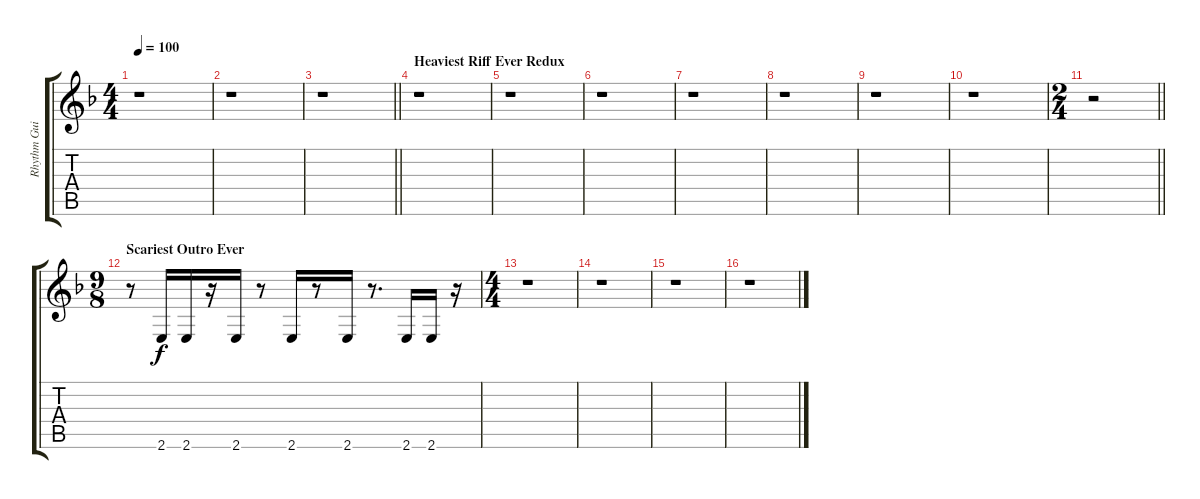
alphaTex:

\track ("Rhythm Guitar" "Rhythm Gui") {instrument overdrivenguitar}
\staff {score tabs}
\tuning (E4 B3 G3 D3 A2 D2) {hide}
\ts (4 4)
\tempo 100
\clef g2
\ks dminor
r.1{dy f} |
r.1 |
\barLineRight lightlight
r.1 |
\section ("" "Heaviest Riff Ever Redux")
r.1 |
r.1 |
r.1 |
r.1 |
r.1 |
r.1 |
r.1 |
\ts (2 4)
\barLineRight lightlight
r.2 |
\ts (9 8)
\section ("" "Scariest Outro Ever")
r.8 2.6.16 2.6.16 r.16 2.6.16 r.8 2.6.16 r.8 2.6.16 r.8{d} 2.6.16 2.6.16 r.16 |
\ts (4 4)
r.1 |
r.1 |
r.1 |
r.1
